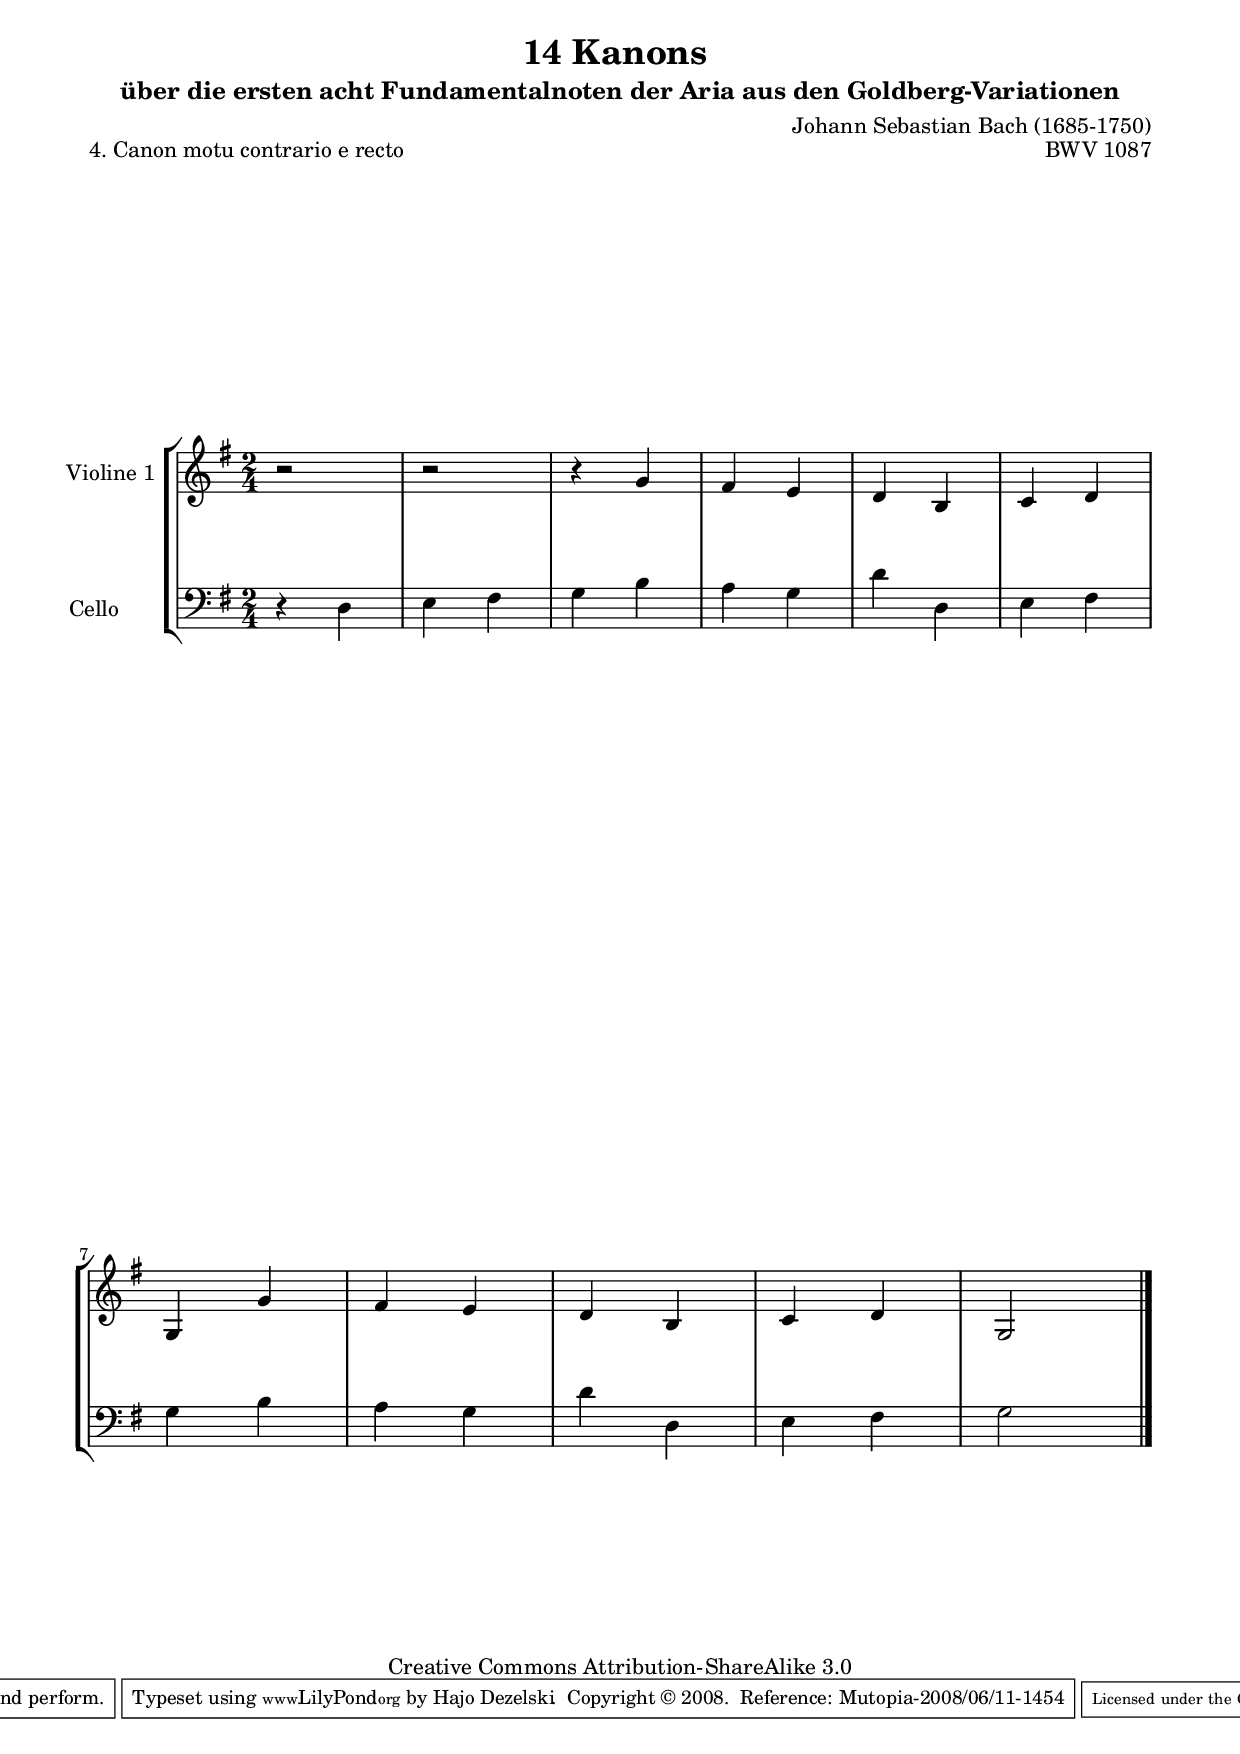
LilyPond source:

\version "2.11.46"

\paper {
    page-top-space = #0.0
    %indent = 0.0
    line-width = 18.0\cm
    ragged-bottom = ##f
    ragged-last-bottom = ##f
}

% #(set-default-paper-size "a4")

#(set-global-staff-size 19)

\header {
        title = "14 Kanons "
        subtitle = "über die ersten acht Fundamentalnoten der Aria aus den Goldberg-Variationen"
        piece = "4. Canon motu contrario e recto "
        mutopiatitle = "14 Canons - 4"
        composer = "Johann Sebastian Bach (1685-1750)"
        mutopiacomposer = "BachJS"
        opus = "BWV 1087"
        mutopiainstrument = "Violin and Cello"
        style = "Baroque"
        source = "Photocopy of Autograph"
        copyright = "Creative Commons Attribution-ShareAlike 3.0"
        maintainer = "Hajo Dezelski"
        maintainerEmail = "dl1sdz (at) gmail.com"
	
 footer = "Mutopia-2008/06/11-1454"
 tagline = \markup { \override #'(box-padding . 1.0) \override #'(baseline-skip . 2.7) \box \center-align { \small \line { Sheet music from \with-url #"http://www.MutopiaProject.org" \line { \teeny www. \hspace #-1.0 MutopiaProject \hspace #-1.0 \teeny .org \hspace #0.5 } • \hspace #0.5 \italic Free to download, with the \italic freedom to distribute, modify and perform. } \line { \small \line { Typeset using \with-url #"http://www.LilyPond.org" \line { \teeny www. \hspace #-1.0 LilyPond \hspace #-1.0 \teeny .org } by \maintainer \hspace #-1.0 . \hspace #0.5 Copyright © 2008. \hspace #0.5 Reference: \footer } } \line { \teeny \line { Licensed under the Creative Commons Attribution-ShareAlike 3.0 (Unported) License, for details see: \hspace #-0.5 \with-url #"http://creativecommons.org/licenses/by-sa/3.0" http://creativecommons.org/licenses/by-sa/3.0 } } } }
}


     global= {
       \time 2/4
       \key g \major
     }

    violinOne = \new Voice { \relative c''{
       \set Staff.instrumentName = "Violine 1 "
       \set Staff.midiInstrument = "violin"
       r2 | % 1
       r2 | % 2
       r4 g4 | % 3
       fis4 e | % 4
       d4 b | % 5
       c4 d | % 6
       g,4 g'4 | % 7
       fis4 e | % 8
       d4 b | % 9
       c4 d | % 10
       g,2 \bar "|." }}


     cello = \new Voice { \relative c' {
       \set Staff.instrumentName = "Cello       "
       \set Staff.midiInstrument = "cello"
       \clef bass
       r4 d,4 | % 1
       e4 fis | % 2
       g4 b | % 3
       a4 g | % 4
       d'4 d,4 | % 5
       e4 fis | % 6
       g4 b | % 7
       a4 g | % 8
       d'4 d,4 | % 9
       e4 fis | % 10
       g2 \bar "|."}}

     \score {
        \new StaffGroup <<
           \new Staff << \global \violinOne >>
           \new Staff << \global \cello >>
        >>
        \layout { }
        \midi { }
     }
